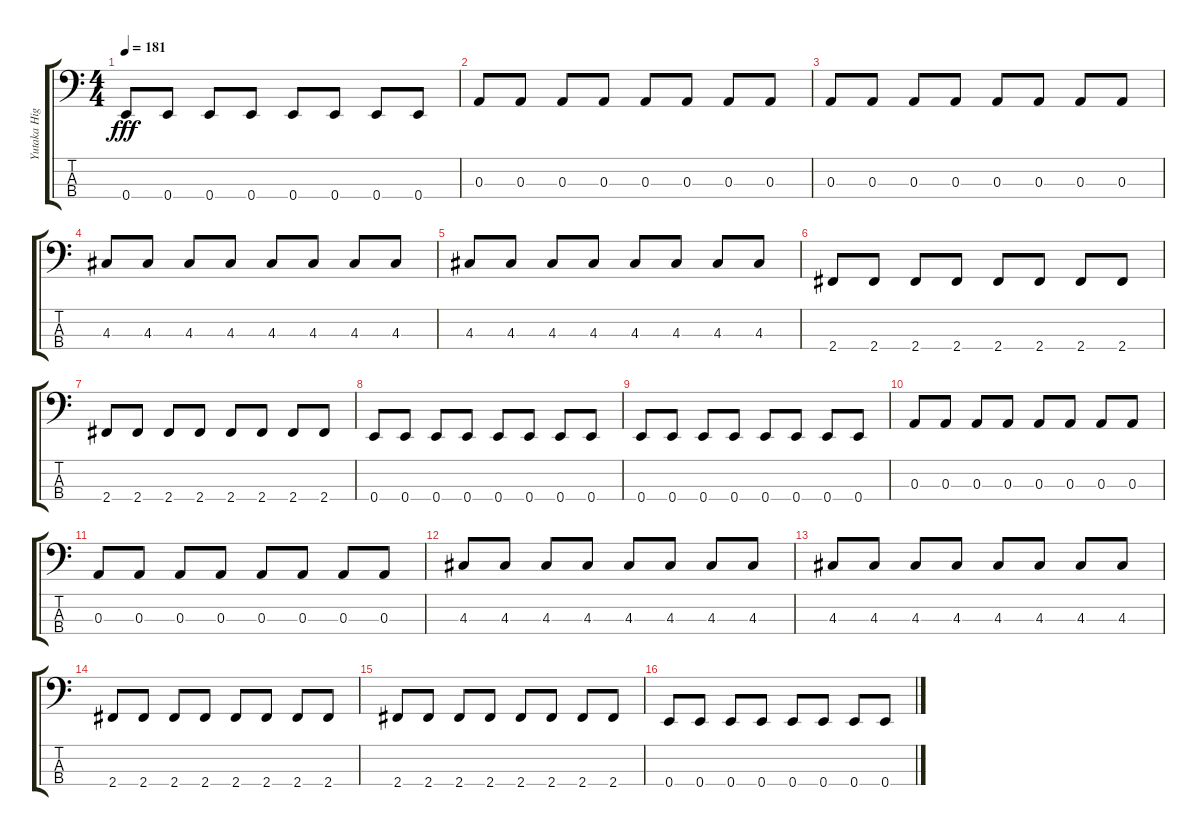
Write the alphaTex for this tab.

\track ("Yutaka Higuchi" "Yutaka Hig") {instrument electricbasspick}
\staff {score tabs}
\tuning (G2 D2 A1 E1) {hide}
\ts (4 4)
\tempo 181
\clef f4
\ks c
0.4.8{dy fff} 0.4.8 0.4.8 0.4.8 0.4.8 0.4.8 0.4.8 0.4.8 |
0.3.8 0.3.8 0.3.8 0.3.8 0.3.8 0.3.8 0.3.8 0.3.8 |
0.3.8 0.3.8 0.3.8 0.3.8 0.3.8 0.3.8 0.3.8 0.3.8 |
4.3.8 4.3.8 4.3.8 4.3.8 4.3.8 4.3.8 4.3.8 4.3.8 |
4.3.8 4.3.8 4.3.8 4.3.8 4.3.8 4.3.8 4.3.8 4.3.8 |
2.4.8 2.4.8 2.4.8 2.4.8 2.4.8 2.4.8 2.4.8 2.4.8 |
2.4.8 2.4.8 2.4.8 2.4.8 2.4.8 2.4.8 2.4.8 2.4.8 |
0.4.8 0.4.8 0.4.8 0.4.8 0.4.8 0.4.8 0.4.8 0.4.8 |
0.4.8 0.4.8 0.4.8 0.4.8 0.4.8 0.4.8 0.4.8 0.4.8 |
0.3.8 0.3.8 0.3.8 0.3.8 0.3.8 0.3.8 0.3.8 0.3.8 |
0.3.8 0.3.8 0.3.8 0.3.8 0.3.8 0.3.8 0.3.8 0.3.8 |
4.3.8 4.3.8 4.3.8 4.3.8 4.3.8 4.3.8 4.3.8 4.3.8 |
4.3.8 4.3.8 4.3.8 4.3.8 4.3.8 4.3.8 4.3.8 4.3.8 |
2.4.8 2.4.8 2.4.8 2.4.8 2.4.8 2.4.8 2.4.8 2.4.8 |
2.4.8 2.4.8 2.4.8 2.4.8 2.4.8 2.4.8 2.4.8 2.4.8 |
0.4.8 0.4.8 0.4.8 0.4.8 0.4.8 0.4.8 0.4.8 0.4.8
